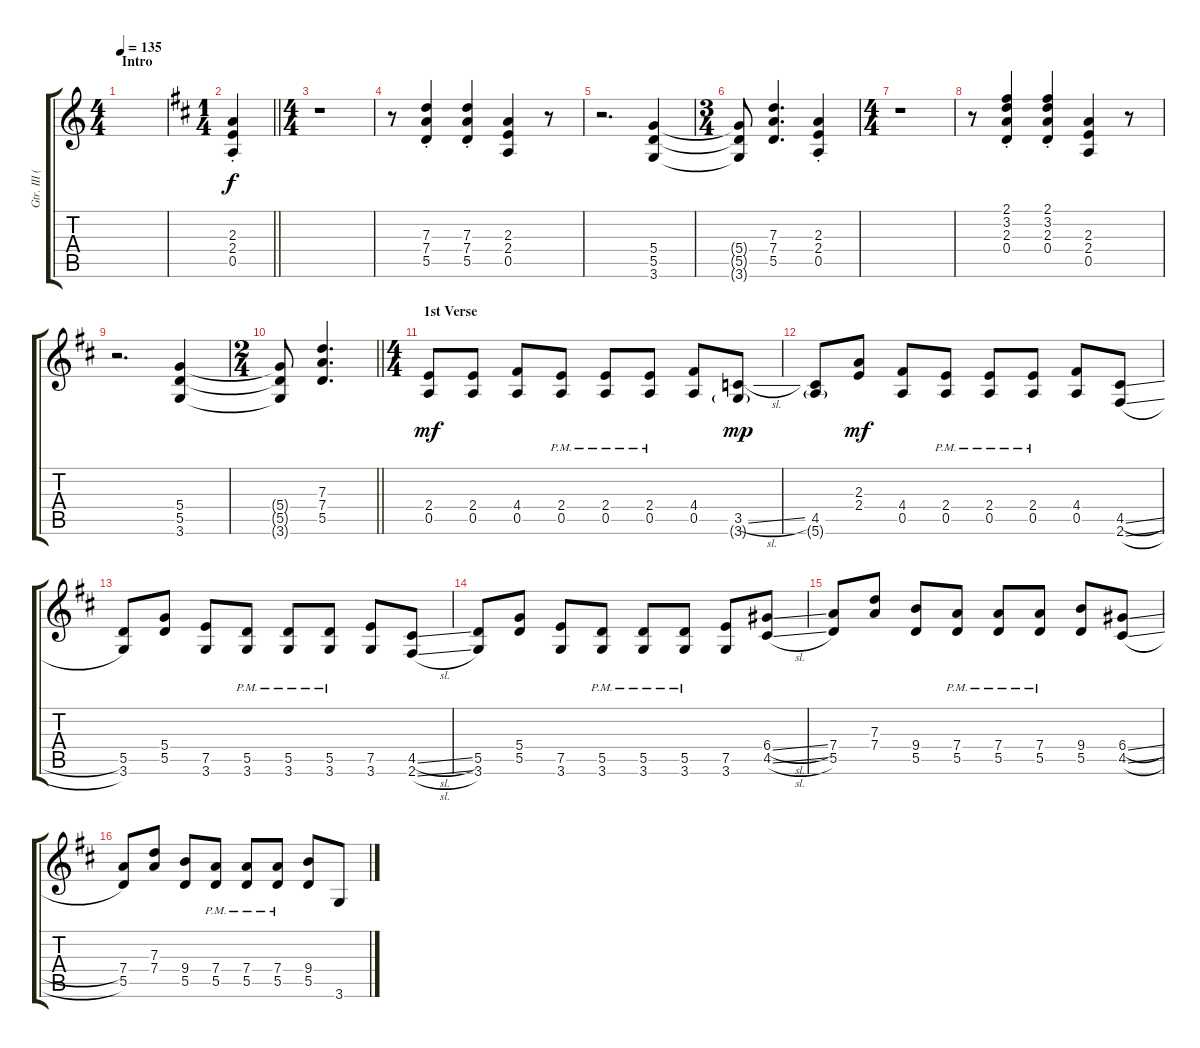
\track ("Gtr. III (rhy.)" "Gtr. III (") {instrument overdrivenguitar}
\staff {score tabs}
\tuning (E4 B3 G3 D3 A2 E2) {hide}
\ts (4 4)
\section ("" "Intro")
\tempo 135
\clef g2
\ks c
|
\ts (1 4)
\barLineRight lightlight
\ks d
(2.3{st} 2.4{st} 0.5{st}).4 |
\ts (4 4)
r.1 |
r.8 (7.3{st} 7.4{st} 5.5{st}).4 (7.3{st} 7.4{st} 5.5{st}).4 (2.3 2.4 0.5).4 r.8 |
r.2{d} (5.4 5.5 3.6).4 |
\ts (3 4)
(5.4{t} 5.5{t} 3.6{t}).8 (7.3 7.4 5.5).4{d} (2.3{st} 2.4{st} 0.5{st}).4 |
\ts (4 4)
r.1 |
r.8 (2.1{st} 3.2{st} 2.3{st} 0.4{st}).4 (2.1{st} 3.2{st} 2.3{st} 0.4{st}).4 (2.3 2.4 0.5).4 r.8 |
r.2{d} (5.4 5.5 3.6).4 |
\ts (2 4)
\barLineRight lightlight
(5.4{t} 5.5{t} 3.6{t}).8 (7.3 7.4 5.5).4{d} |
\ts (4 4)
\section ("" "1st Verse")
(2.4 0.5).8{dy mf} (2.4 0.5).8 (4.4 0.5).8 (2.4{pm} 0.5{pm}).8 (2.4{pm} 0.5{pm}).8 (2.4{pm} 0.5{pm}).8 (4.4 0.5).8 (3.5{sl} 3.6{g}).8{dy mp} |
(4.5 5.6{g}).8 (2.3 2.4).8{dy mf} (4.4 0.5).8 (2.4{pm} 0.5{pm}).8 (2.4{pm} 0.5{pm}).8 (2.4{pm} 0.5{pm}).8 (4.4 0.5).8 (4.5{sl} 2.6{sl}).8 |
(5.5 3.6).8 (5.4 5.5).8 (7.5 3.6).8 (5.5{pm} 3.6{pm}).8 (5.5{pm} 3.6{pm}).8 (5.5{pm} 3.6{pm}).8 (7.5 3.6).8 (4.5{sl} 2.6{sl}).8 |
(5.5 3.6).8 (5.4 5.5).8 (7.5 3.6).8 (5.5{pm} 3.6{pm}).8 (5.5{pm} 3.6{pm}).8 (5.5{pm} 3.6{pm}).8 (7.5 3.6).8 (6.4{sl} 4.5{sl}).8 |
(7.4 5.5).8 (7.3 7.4).8 (9.4 5.5).8 (7.4{pm} 5.5{pm}).8 (7.4{pm} 5.5{pm}).8 (7.4{pm} 5.5{pm}).8 (9.4 5.5).8 (6.4{sl} 4.5{sl}).8 |
(7.4 5.5).8 (7.3 7.4).8 (9.4 5.5).8 (7.4{pm} 5.5{pm}).8 (7.4{pm} 5.5{pm}).8 (7.4{pm} 5.5{pm}).8 (9.4 5.5).8 3.6{sl}.8
